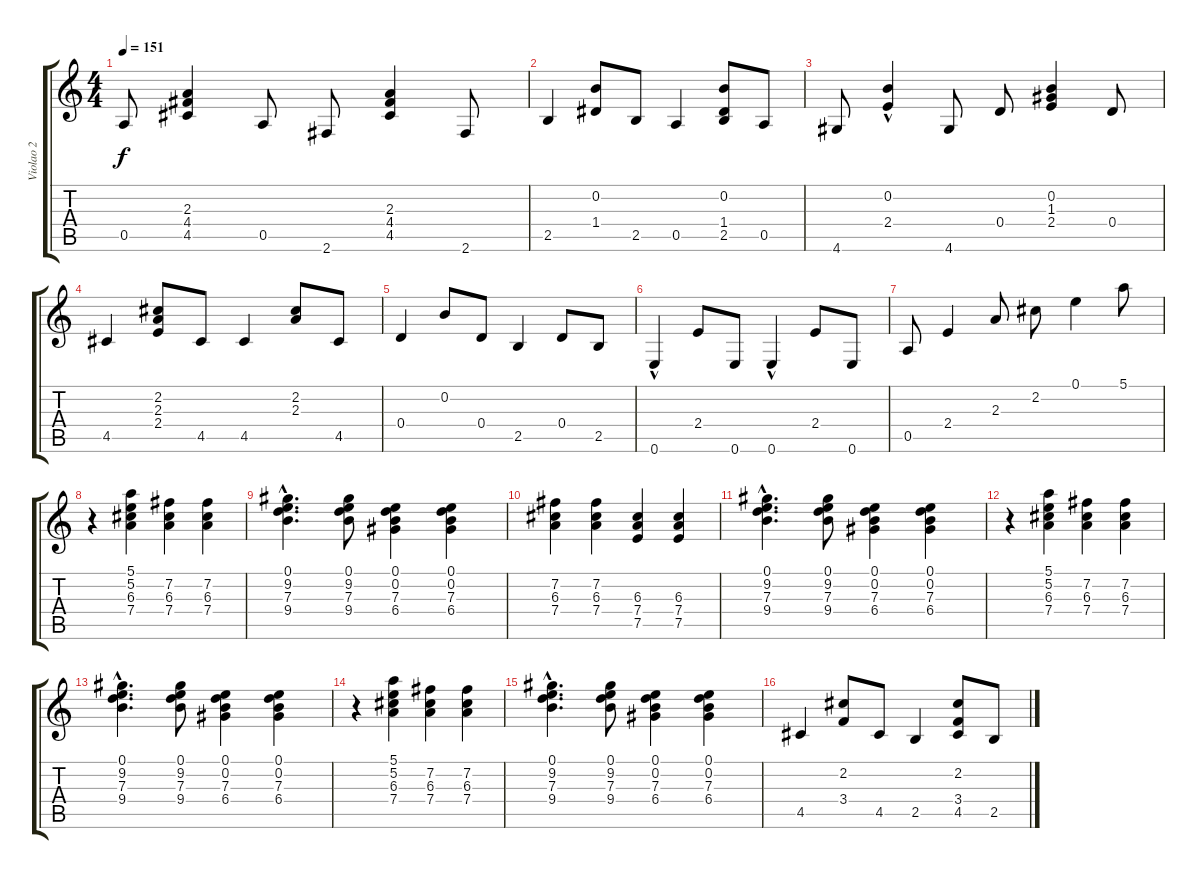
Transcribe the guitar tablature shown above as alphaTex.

\track ("Violao 2" "Violao 2") {instrument acousticguitarnylon}
\staff {score tabs}
\tuning (E4 B3 G3 D3 A2 E2) {hide}
\ts (4 4)
\tempo 151
\clef g2
\ks c
0.5.8{dy f} (2.3 4.4 4.5).4 0.5.8 2.6.8 (2.3 4.4 4.5).4 2.6.8 |
2.5.4 (0.2 1.4).8 2.5.8 0.5.4 (0.2 1.4 2.5).8 0.5.8 |
4.6.8 (0.2{hac} 2.4).4 4.6.8 0.4.8 (0.2 1.3 2.4).4 0.4.8 |
4.5.4 (2.2 2.3 2.4).8 4.5.8 4.5.4 (2.2 2.3).8 4.5.8 |
0.4.4 0.2.8 0.4.8 2.5.4 0.4.8 2.5.8 |
0.6{hac}.4 2.4.8 0.6.8 0.6{hac}.4 2.4.8 0.6.8 |
0.5.8 2.4.4 2.3.8 2.2.8 0.1.4 5.1.8 |
r.4 (5.1 5.2 6.3 7.4).4 (7.2 6.3 7.4).4 (7.2 6.3 7.4).4 |
(0.1{hac} 9.2{hac} 7.3{hac} 9.4{hac}).4{d} (0.1 9.2 7.3 9.4).8 (0.1 0.2 7.3 6.4).4 (0.1 0.2 7.3 6.4).4 |
(7.2 6.3 7.4).4 (7.2 6.3 7.4).4 (6.3 7.4 7.5).4 (6.3 7.4 7.5).4 |
(0.1{hac} 9.2{hac} 7.3{hac} 9.4{hac}).4{d} (0.1 9.2 7.3 9.4).8 (0.1 0.2 7.3 6.4).4 (0.1 0.2 7.3 6.4).4 |
r.4 (5.1 5.2 6.3 7.4).4 (7.2 6.3 7.4).4 (7.2 6.3 7.4).4 |
(0.1{hac} 9.2{hac} 7.3{hac} 9.4{hac}).4{d} (0.1 9.2 7.3 9.4).8 (0.1 0.2 7.3 6.4).4 (0.1 0.2 7.3 6.4).4 |
r.4 (5.1 5.2 6.3 7.4).4 (7.2 6.3 7.4).4 (7.2 6.3 7.4).4 |
(0.1{hac} 9.2{hac} 7.3{hac} 9.4{hac}).4{d} (0.1 9.2 7.3 9.4).8 (0.1 0.2 7.3 6.4).4 (0.1 0.2 7.3 6.4).4 |
4.5.4 (2.2 3.4).8 4.5.8 2.5.4 (2.2 3.4 4.5).8 2.5.8
